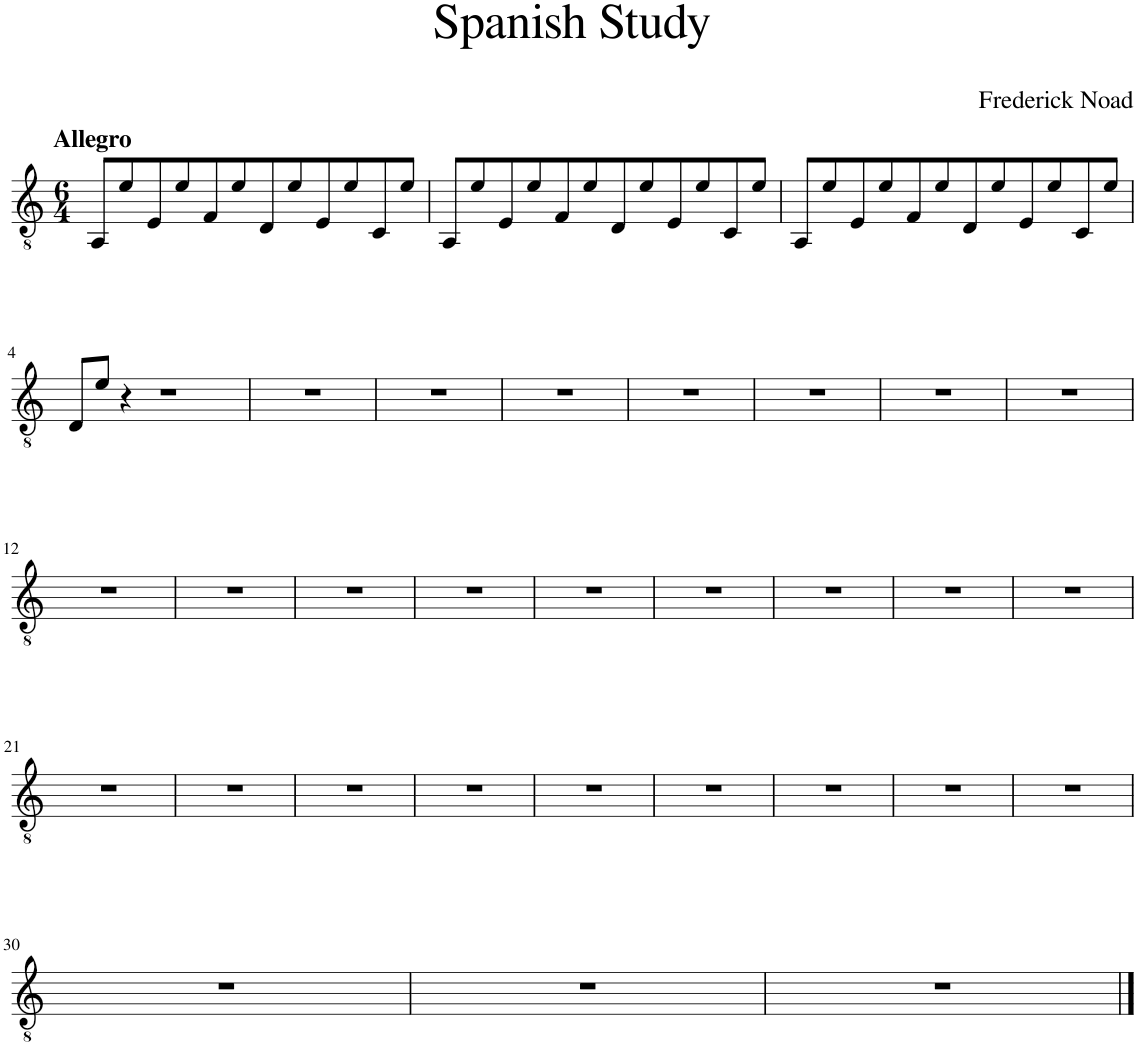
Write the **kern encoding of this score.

**kern
*part1
*staff1
*I"Guitar
*clefGv2
*k[]
*M6/4
=1
!LO:TX:a:B:t=Allegro
8AA/L
8e/
8E/
8e/
8F/
8e/
8D/
8e/
8E/
8e/
8C/
8e/J
=2
8AA/L
8e/
8E/
8e/
8F/
8e/
8D/
8e/
8E/
8e/
8C/
8e/J
=3
8AA/L
8e/
8E/
8e/
8F/
8e/
8D/
8e/
8E/
8e/
8C/
8e/J
!!LO:LB:g=z
=4
8D/L
8e/J
4r
1r
=5
1.r
=6
1.r
=7
1.r
=8
1.r
=9
1.r
=10
1.r
=11
1.r
!!LO:LB:g=z
=12
1.r
=13
1.r
=14
1.r
=15
1.r
=16
1.r
=17
1.r
=18
1.r
=19
1.r
=20
1.r
!!LO:LB:g=z
=21
1.r
=22
1.r
=23
1.r
=24
1.r
=25
1.r
=26
1.r
=27
1.r
=28
1.r
=29
1.r
!!LO:LB:g=z
=30
1.r
=31
1.r
=32
1.r
==
*-
